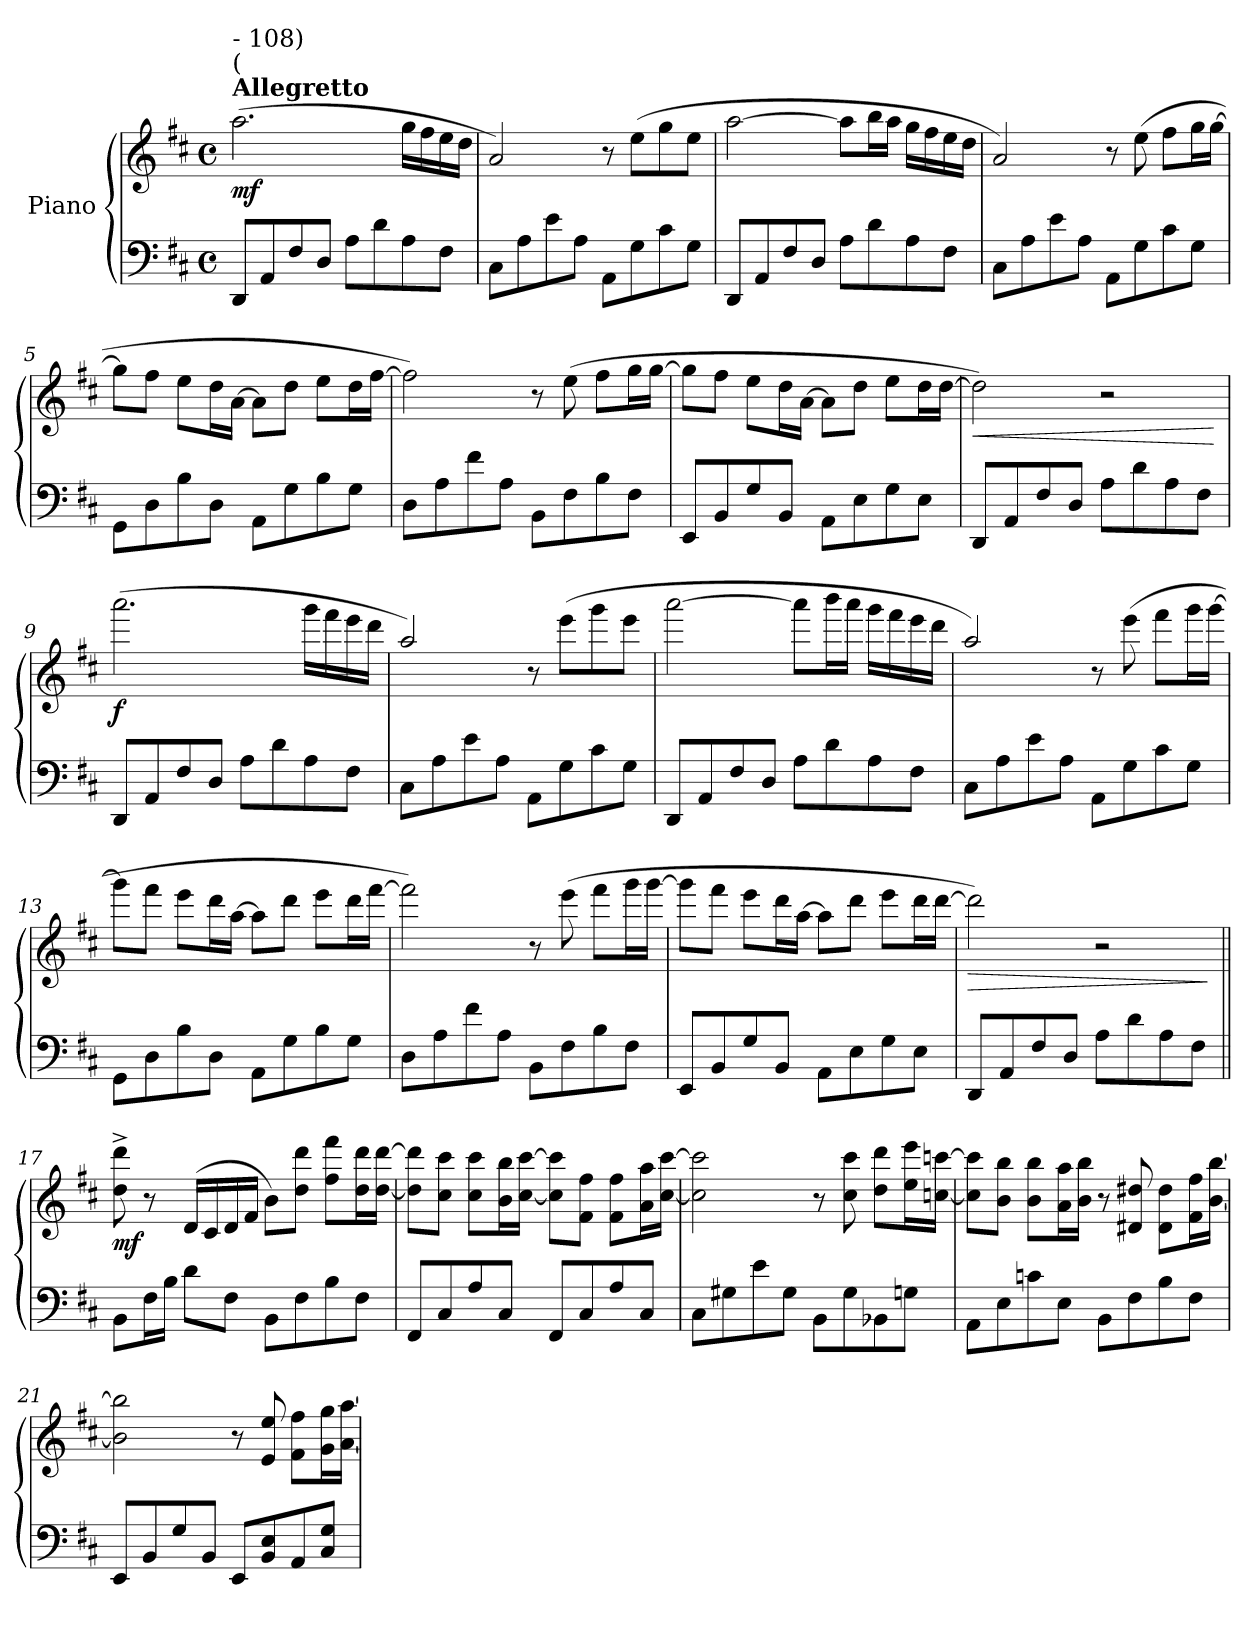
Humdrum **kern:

**kern	**kern	**dynam
*part1	*part1	*part1
*staff2	*staff1	*staff1/2
*I"Piano	*	*
*clefF4	*clefG2	*
*k[f#c#]	*k[f#c#]	*
*b:	*b:	*
*M4/4	*M4/4	*
*met(c)	*met(c)	*
*MM104	*MM104	*
=1	=1	=1
!	!LO:TX:a:B:t=Allegretto	!
!	!LO:TX:a:t=(	!
!	!LO:TX:a:t=- 108)	!
!	!	!LO:DY:b
8DD/L	(>2.aa\	mf
8AA/	.	.
8F#/	.	.
8D/J	.	.
8A\L	.	.
8d\	.	.
8A\	16gg\LL	.
.	16ff#\	.
8F#\J	16ee\	.
.	16dd\JJ	.
=2	=2	=2
8C#\L	2a/)	.
8A\	.	.
8e\	.	.
8A\J	.	.
8AA\L	8r	.
8G\	(>8ee\L	.
8c#\	8gg\	.
8G\J	8ee\J	.
=3	=3	=3
8DD/L	[2aa\	.
8AA/	.	.
8F#/	.	.
8D/J	.	.
8A\L	8aa\L]	.
8d\	16bb\L	.
.	16aa\JJ	.
8A\	16gg\LL	.
.	16ff#\	.
8F#\J	16ee\	.
.	16dd\JJ	.
=4	=4	=4
8C#\L	2a/)	.
8A\	.	.
8e\	.	.
8A\J	.	.
8AA\L	8r	.
8G\	(>8ee\	.
8c#\	8ff#\L	.
8G\J	16gg\L	.
.	[16gg\JJ	.
!!LO:LB:g=z
=5	=5	=5
8GG\L	8gg\L]	.
8D\	8ff#\J	.
8B\	8ee\L	.
8D\J	16dd\L	.
.	[16a\JJ	.
8AA\L	8a\L]	.
8G\	8dd\J	.
8B\	8ee\L	.
8G\J	16dd\L	.
.	[16ff#\JJ	.
=6	=6	=6
8D\L	2ff#\])	.
8A\	.	.
8f#\	.	.
8A\J	.	.
8BB\L	8r	.
8F#\	(>8ee\	.
8B\	8ff#\L	.
8F#\J	16gg\L	.
.	[16gg\JJ	.
=7	=7	=7
8EE/L	8gg\L]	.
8BB/	8ff#\J	.
8G/	8ee\L	.
8BB/J	16dd\L	.
.	[16a\JJ	.
8AA\L	8a\L]	.
8E\	8dd\J	.
8G\	8ee\L	.
8E\J	16dd\L	.
.	[16dd\JJ	.
=8	=8	=8
!	!	!LO:HP:b
8DD/L	2dd\])	<
8AA/	.	.
8F#/	.	.
8D/J	.	.
8A\L	2r	.
8d\	.	.
8A\	.	.
8F#\J	.	.
.	.	[
=9	=9	=9
!	!	!LO:DY:b
8DD/L	(>2.aaa\	f
8AA/	.	.
8F#/	.	.
8D/J	.	.
8A\L	.	.
8d\	.	.
8A\	16ggg\LL	.
.	16fff#\	.
8F#\J	16eee\	.
.	16ddd\JJ	.
!!LO:LB:g=z
=10	=10	=10
8C#\L	2aa/)	.
8A\	.	.
8e\	.	.
8A\J	.	.
8AA\L	8r	.
8G\	(>8eee\L	.
8c#\	8ggg\	.
8G\J	8eee\J	.
=11	=11	=11
8DD/L	[2aaa\	.
8AA/	.	.
8F#/	.	.
8D/J	.	.
8A\L	8aaa\L]	.
8d\	16bbb\L	.
.	16aaa\JJ	.
8A\	16ggg\LL	.
.	16fff#\	.
8F#\J	16eee\	.
.	16ddd\JJ	.
=12	=12	=12
8C#\L	2aa/)	.
8A\	.	.
8e\	.	.
8A\J	.	.
8AA\L	8r	.
8G\	(>8eee\	.
8c#\	8fff#\L	.
8G\J	16ggg\L	.
.	[16ggg\JJ	.
=13	=13	=13
8GG\L	8ggg\L]	.
8D\	8fff#\J	.
8B\	8eee\L	.
8D\J	16ddd\L	.
.	[16aa\JJ	.
8AA\L	8aa\L]	.
8G\	8ddd\J	.
8B\	8eee\L	.
8G\J	16ddd\L	.
.	[16fff#\JJ	.
=14	=14	=14
8D\L	2fff#\])	.
8A\	.	.
8f#\	.	.
8A\J	.	.
8BB\L	8r	.
8F#\	(>8eee\	.
8B\	8fff#\L	.
8F#\J	16ggg\L	.
.	[16ggg\JJ	.
!!LO:LB:g=z
=15	=15	=15
8EE/L	8ggg\L]	.
8BB/	8fff#\J	.
8G/	8eee\L	.
8BB/J	16ddd\L	.
.	[16aa\JJ	.
8AA\L	8aa\L]	.
8E\	8ddd\J	.
8G\	8eee\L	.
8E\J	16ddd\L	.
.	[16ddd\JJ	.
=16	=16	=16
!	!	!LO:HP:b
8DD/L	2ddd\])	>
8AA/	.	.
8F#/	.	.
8D/J	.	.
8A\L	2r	.
8d\	.	.
8A\	.	.
8F#\J	.	.
.	.	]
=17||	=17||	=17||
!	!	!LO:DY:b
8BB\L	8dd\^ 8ddd\^	mf
16F#\L	8r	.
16B\JJ	.	.
8d\L	(>16d/LL	.
.	16c#/	.
8F#\J	16d/	.
.	16f#/JJ	.
8BB\L	8b\L)	.
8F#\	8dd\ 8ddd\J	.
8B\	8ff#\ 8fff#\L	.
8F#\J	16dd\ 16ddd\L	.
.	[16dd\ [16ddd\JJ	.
=18	=18	=18
8FF#/L	8dd\] 8ddd\]L	.
8C#/	8cc#\ 8ccc#\J	.
8A/	8cc#\ 8ccc#\L	.
8C#/J	16b\ 16bb\L	.
.	[16cc#\ [16ccc#\JJ	.
8FF#/L	8cc#\] 8ccc#\]L	.
8C#/	8f#\ 8ff#\J	.
8A/	8f#\ 8ff#\L	.
8C#/J	16a\ 16aa\L	.
.	[16cc#\ [16ccc#\JJ	.
!!LO:LB:g=z
=19	=19	=19
8C#\L	2cc#\] 2ccc#\]	.
8G#X\	.	.
8e\	.	.
8G#\J	.	.
8BB\L	8r	.
8G#\	8cc#\ 8ccc#\	.
8BB-X\	8dd\ 8ddd\L	.
8Gn\J	16ee\ 16eee\L	.
.	[16ccn\ [16cccn\JJ	.
=20	=20	=20
8AA\L	8cc\] 8ccc\]L	.
8E\	8b\ 8bb\J	.
8cn\	8b\ 8bb\L	.
8E\J	16a\ 16aa\L	.
.	16b\ 16bb\JJ	.
8BB\L	8r	.
8F#\	8d#X/ 8dd#X/	.
8B\	8d#\ 8dd#\L	.
8F#\J	16f#\ 16ff#\L	.
.	[16b\ [16bb\JJ	.
=21	=21	=21
8EE/L	2b\] 2bb\]	.
8BB/	.	.
8G/	.	.
8BB/J	.	.
8EE/L	8r	.
8BB/ 8E/	8e/ 8ee/	.
8AA/	8f#\ 8ff#\L	.
8C#/ 8G/J	16g\ 16gg\L	.
.	[16a\ [16aa\JJ	.
=	=	=
*-	*-	*-
